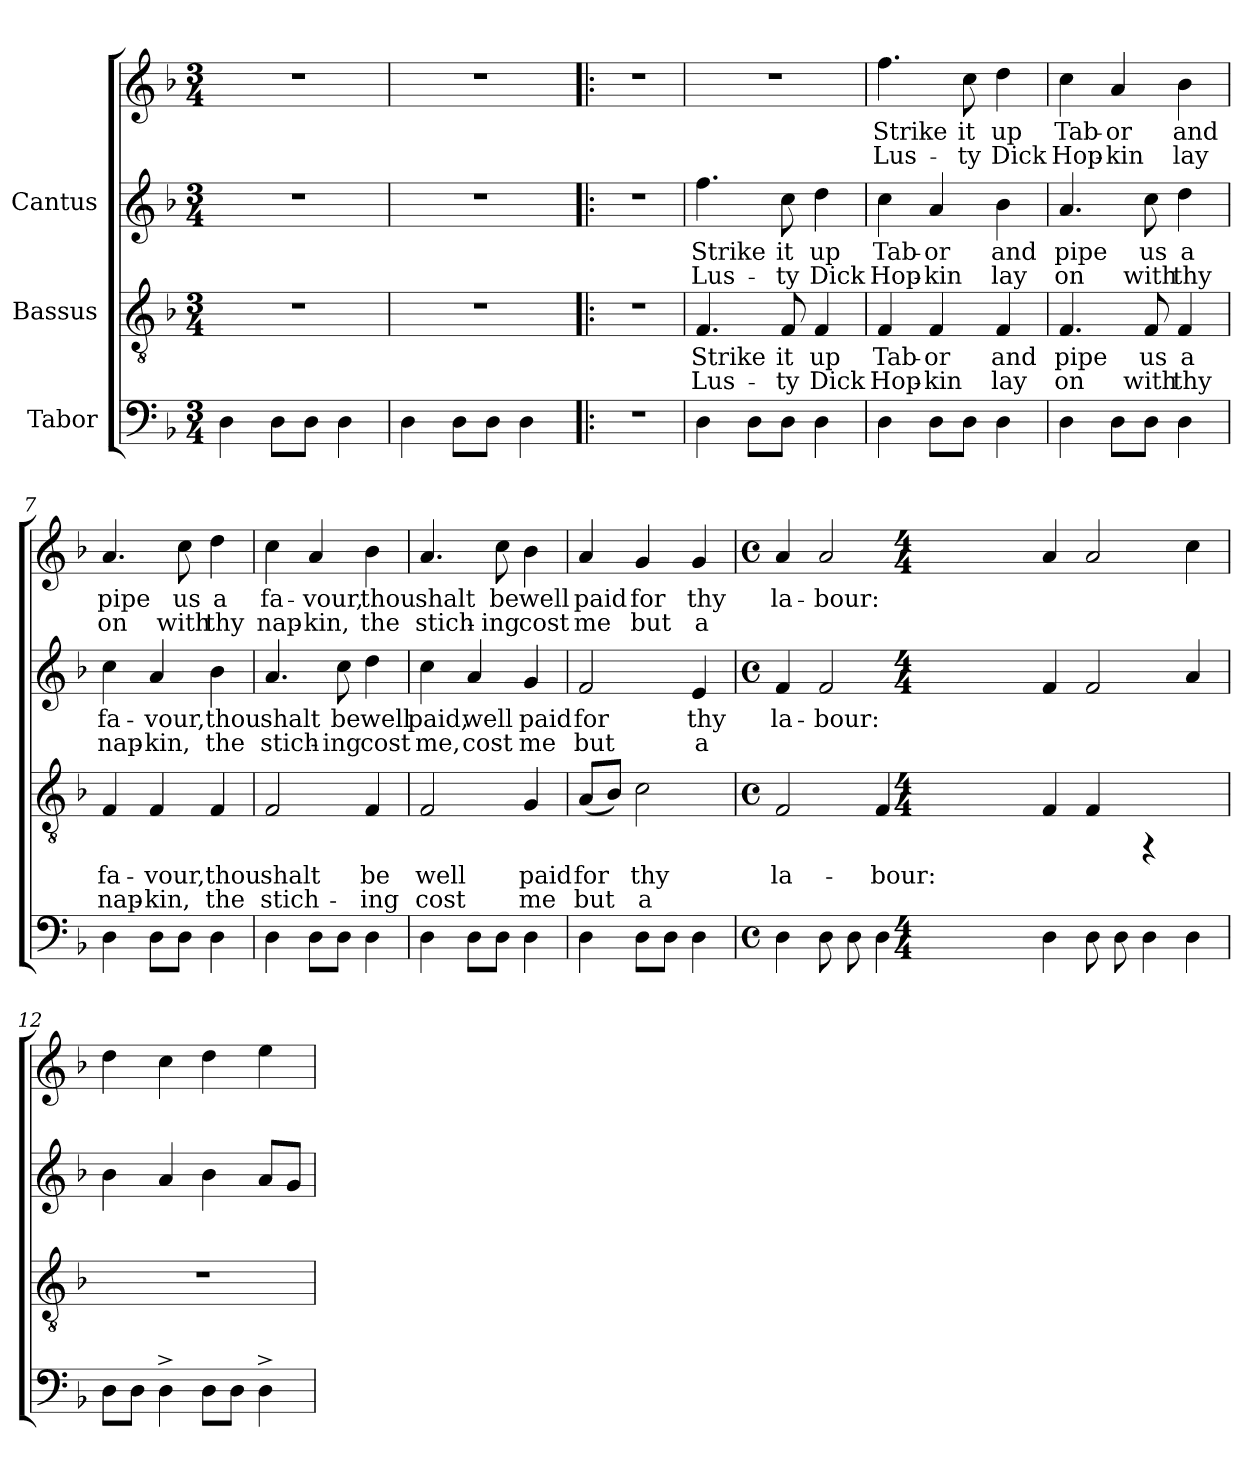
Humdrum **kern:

**kern	**kern	**text	**text	**kern	**text	**text	**kern	**text	**text
*part3	*part2	*part2	*part2	*part1	*part1	*part1	*part1	*part1	*part1
*staff4	*staff3	*staff3	*staff3	*staff2	*staff2	*staff2	*staff1	*staff1	*staff1
*I"Tabor	*I"Bassus	*	*	*I"Cantus	*	*	*	*	*
!!LO:PB:g=z
*stria5	*stria5	*	*	*stria5	*	*	*stria5	*	*
*clefF4	*clefGv2	*	*	*clefG2	*	*	*clefG2	*	*
*k[b-]	*k[b-]	*	*	*k[b-]	*	*	*k[b-]	*	*
*F:	*F:	*	*	*F:	*	*	*F:	*	*
*M3/4	*M3/4	*	*	*M3/4	*	*	*M3/4	*	*
*MM198	*MM198	*	*	*MM198	*	*	*MM198	*	*
=1	=1	=1	=1	=1	=1	=1	=1	=1	=1
4D\	2.r	.	.	2.r	.	.	2.r	.	.
8D\L	.	.	.	.	.	.	.	.	.
8D\J	.	.	.	.	.	.	.	.	.
4D\	.	.	.	.	.	.	.	.	.
=2	=2	=2	=2	=2	=2	=2	=2	=2	=2
4D\	2.r	.	.	2.r	.	.	2.r	.	.
8D\L	.	.	.	.	.	.	.	.	.
8D\J	.	.	.	.	.	.	.	.	.
4D\	.	.	.	.	.	.	.	.	.
=3!|:	=3!|:	=3!|:	=3!|:	=3!|:	=3!|:	=3!|:	=3!|:	=3!|:	=3!|:
2.r	2.r	.	.	2.r	.	.	2.r	.	.
=4	=4	=4	=4	=4	=4	=4	=4	=4	=4
!	!	!LO:LY:b:cj	!LO:LY:b:cj	!	!LO:LY:b:cj	!LO:LY:b:cj	!	!	!
4D\	4.F/	Strike	Lus-	4.ff\	Strike	Lus-	2.r	.	.
8D\L	.	.	.	.	.	.	.	.	.
!	!	!LO:LY:b:cj	!LO:LY:b:cj	!	!LO:LY:b:cj	!LO:LY:b:cj	!	!	!
8D\J	8F/	-it	ty	8cc\	-it	ty	.	.	.
!	!	!LO:LY:b:cj	!LO:LY:b:cj	!	!LO:LY:b:cj	!LO:LY:b:cj	!	!	!
4D\	4F/	up	Dick	4dd\	up	Dick	.	.	.
=5	=5	=5	=5	=5	=5	=5	=5	=5	=5
!	!	!LO:LY:b:cj	!LO:LY:b:cj	!	!LO:LY:b:cj	!LO:LY:b:cj	!	!LO:LY:b:cj	!LO:LY:b:cj
4D\	4F/	Tab-	-Hop-	4cc\	Tab-	-Hop-	4.ff\	Strike	Lus-
!	!	!LO:LY:b:cj	!LO:LY:b:cj	!	!LO:LY:b:cj	!LO:LY:b:cj	!	!	!
8D\L	4F/	-or	kin	4a/	-or	kin	.	.	.
!	!	!	!	!	!	!	!	!LO:LY:b:cj	!LO:LY:b:cj
8D\J	.	.	.	.	.	.	8cc\	-it	ty
!	!	!LO:LY:b:cj	!LO:LY:b:cj	!	!LO:LY:b:cj	!LO:LY:b:cj	!	!LO:LY:b:cj	!LO:LY:b:cj
4D\	4F/	and	lay	4b-\	and	lay	4dd\	up	Dick
=6	=6	=6	=6	=6	=6	=6	=6	=6	=6
!	!	!LO:LY:b:cj	!LO:LY:b:cj	!	!LO:LY:b:cj	!LO:LY:b:cj	!	!LO:LY:b:cj	!LO:LY:b:cj
4D\	4.F/	pipe	on	4.a/	pipe	on	4cc\	Tab-	-Hop-
!	!	!	!	!	!	!	!	!LO:LY:b:cj	!LO:LY:b:cj
8D\L	.	.	.	.	.	.	4a/	-or	kin
!	!	!LO:LY:b:cj	!LO:LY:b:cj	!	!LO:LY:b:cj	!LO:LY:b:cj	!	!	!
8D\J	8F/	us	with	8cc\	us	with	.	.	.
!	!	!LO:LY:b:cj	!LO:LY:b:cj	!	!LO:LY:b:cj	!LO:LY:b:cj	!	!LO:LY:b:cj	!LO:LY:b:cj
4D\	4F/	a	thy	4dd\	a	thy	4b-\	and	lay
!!LO:LB:g=z
=7	=7	=7	=7	=7	=7	=7	=7	=7	=7
!	!	!LO:LY:b:cj	!LO:LY:b:cj	!	!LO:LY:b:cj	!LO:LY:b:cj	!	!LO:LY:b:cj	!LO:LY:b:cj
4D\	4F/	fa-	-nap-	4cc\	fa-	-nap-	4.a/	pipe	on
!	!	!LO:LY:b:cj	!LO:LY:b:cj	!	!LO:LY:b:cj	!LO:LY:b:cj	!	!	!
8D\L	4F/	-vour,	kin,	4a/	-vour,	kin,	.	.	.
!	!	!	!	!	!	!	!	!LO:LY:b:cj	!LO:LY:b:cj
8D\J	.	.	.	.	.	.	8cc\	us	with
!	!	!LO:LY:b:cj	!LO:LY:b:cj	!	!LO:LY:b:cj	!LO:LY:b:cj	!	!LO:LY:b:cj	!LO:LY:b:cj
4D\	4F/	thou	the	4b-\	thou	the	4dd\	a	thy
=8	=8	=8	=8	=8	=8	=8	=8	=8	=8
!	!	!LO:LY:b:cj	!LO:LY:b:cj	!	!LO:LY:b:cj	!LO:LY:b:cj	!	!LO:LY:b:cj	!LO:LY:b:cj
4D\	2F/	shalt	stich-	4.a/	shalt	stich-	4cc\	fa-	-nap-
!	!	!	!	!	!	!	!	!LO:LY:b:cj	!LO:LY:b:cj
8D\L	.	.	.	.	.	.	4a/	-vour,	kin,
!	!	!	!	!	!LO:LY:b:cj	!LO:LY:b:cj	!	!	!
8D\J	.	.	.	8cc\	-be	ing	.	.	.
!	!	!LO:LY:b:cj	!LO:LY:b:cj	!	!LO:LY:b:cj	!LO:LY:b:cj	!	!LO:LY:b:cj	!LO:LY:b:cj
4D\	4F/	-be	ing	4dd\	well	cost	4b-\	thou	the
=9	=9	=9	=9	=9	=9	=9	=9	=9	=9
!	!	!LO:LY:b:cj	!LO:LY:b:cj	!	!LO:LY:b:cj	!LO:LY:b:cj	!	!LO:LY:b:cj	!LO:LY:b:cj
4D\	2F/	well	cost	4cc\	paid,	me,	4.a/	shalt	stich-
!	!	!	!	!	!LO:LY:b:cj	!LO:LY:b:cj	!	!	!
8D\L	.	.	.	4a/	well	cost	.	.	.
!	!	!	!	!	!	!	!	!LO:LY:b:cj	!LO:LY:b:cj
8D\J	.	.	.	.	.	.	8cc\	-be	ing
!	!	!LO:LY:b:cj	!LO:LY:b:cj	!	!LO:LY:b:cj	!LO:LY:b:cj	!	!LO:LY:b:cj	!LO:LY:b:cj
4D\	4G/	paid	me	4g/	paid	me	4b-\	well	cost
=10	=10	=10	=10	=10	=10	=10	=10	=10	=10
!	!	!LO:LY:b:cj	!LO:LY:b:cj	!	!LO:LY:b:cj	!LO:LY:b:cj	!	!LO:LY:b:cj	!LO:LY:b:cj
4D\	(<8A/L	for	but	2f/	for	but	4a/	paid	me
!	!	!LO:LY:b:cj	!LO:LY:b:cj	!	!	!	!	!	!
.	8B-/J)	.	.	.	.	.	.	.	.
!	!	!LO:LY:b:cj	!LO:LY:b:cj	!	!	!	!	!LO:LY:b:cj	!LO:LY:b:cj
8D\L	2c\	thy	a	.	.	.	4g/	for	but
8D\J	.	.	.	.	.	.	.	.	.
!	!	!	!	!	!LO:LY:b:cj	!LO:LY:b:cj	!	!LO:LY:b:cj	!LO:LY:b:cj
4D\	.	.	.	4e/	thy	a	4g/	thy	a
!!LO:LB:g=z
=11	=11	=11	=11	=11	=11	=11	=11	=11	=11
*M4/4	*M4/4	*	*	*M4/4	*	*	*M4/4	*	*
*met(c)	*met(c)	*	*	*met(c)	*	*	*met(c)	*	*
!	!	!LO:LY:b:cj	!	!	!LO:LY:b:cj	!	!	!LO:LY:b:cj	!
4D\	2F/	la-	.	4f/	la-	.	4a/	la-	.
!	!	!	!	!	!LO:LY:b:cj	!	!	!LO:LY:b:cj	!
8D\	.	.	.	2f/	-bour:	.	2a/	-bour:	.
8D\	.	.	.	.	.	.	.	.	.
!	!	!LO:LY:b:cj	!	!	!	!	!	!	!
4D\	4F/	-bour:	.	.	.	.	.	.	.
*M4/4	*M4/4	*	*	*M4/4	*	*	*M4/4	*	*
*met(c)	*met(c)	*	*	*met(c)	*	*	*met(c)	*	*
4D\	4F/	.	.	4f/	.	.	4a/	.	.
8D\	4F/	.	.	2f/	.	.	2a/	.	.
8D\	.	.	.	.	.	.	.	.	.
4D\	4rFF	.	.	.	.	.	.	.	.
4D\	4ryy	.	.	4a/	.	.	4cc\	.	.
=12	=12	=12	=12	=12	=12	=12	=12	=12	=12
8D\L	1r	.	.	4b-\	.	.	4dd\	.	.
8D\J	.	.	.	.	.	.	.	.	.
4D^>\	.	.	.	4a/	.	.	4cc\	.	.
8D\L	.	.	.	4b-\	.	.	4dd\	.	.
8D\J	.	.	.	.	.	.	.	.	.
4D^>\	.	.	.	8a/L	.	.	4ee\	.	.
.	.	.	.	8g/J	.	.	.	.	.
=	=	=	=	=	=	=	=	=	=
*-	*-	*-	*-	*-	*-	*-	*-	*-	*-
